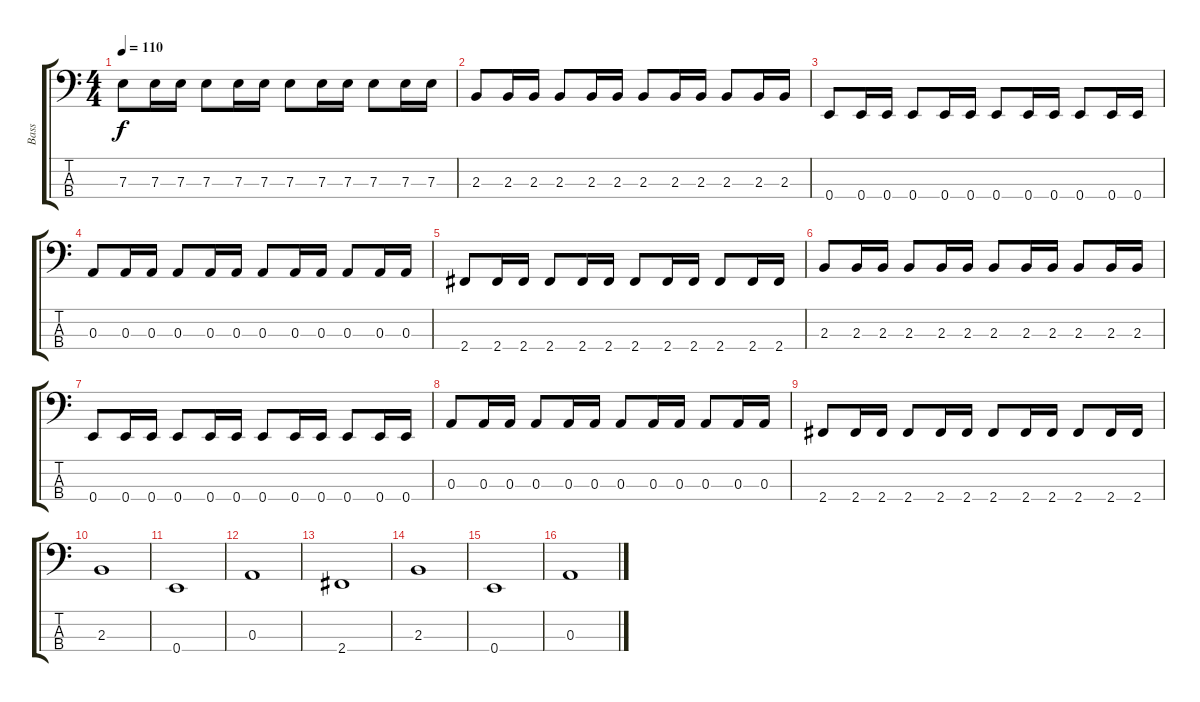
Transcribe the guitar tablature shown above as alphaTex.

\track ("Bass" "Bass") {instrument electricbassfinger}
\staff {score tabs}
\tuning (G2 D2 A1 E1) {hide}
\ts (4 4)
\tempo 110
\clef f4
\ks c
7.3.8{dy f} 7.3.16 7.3.16 7.3.8 7.3.16 7.3.16 7.3.8 7.3.16 7.3.16 7.3.8 7.3.16 7.3.16 |
2.3.8 2.3.16 2.3.16 2.3.8 2.3.16 2.3.16 2.3.8 2.3.16 2.3.16 2.3.8 2.3.16 2.3.16 |
0.4.8 0.4.16 0.4.16 0.4.8 0.4.16 0.4.16 0.4.8 0.4.16 0.4.16 0.4.8 0.4.16 0.4.16 |
0.3.8 0.3.16 0.3.16 0.3.8 0.3.16 0.3.16 0.3.8 0.3.16 0.3.16 0.3.8 0.3.16 0.3.16 |
2.4.8 2.4.16 2.4.16 2.4.8 2.4.16 2.4.16 2.4.8 2.4.16 2.4.16 2.4.8 2.4.16 2.4.16 |
2.3.8 2.3.16 2.3.16 2.3.8 2.3.16 2.3.16 2.3.8 2.3.16 2.3.16 2.3.8 2.3.16 2.3.16 |
0.4.8 0.4.16 0.4.16 0.4.8 0.4.16 0.4.16 0.4.8 0.4.16 0.4.16 0.4.8 0.4.16 0.4.16 |
0.3.8 0.3.16 0.3.16 0.3.8 0.3.16 0.3.16 0.3.8 0.3.16 0.3.16 0.3.8 0.3.16 0.3.16 |
2.4.8 2.4.16 2.4.16 2.4.8 2.4.16 2.4.16 2.4.8 2.4.16 2.4.16 2.4.8 2.4.16 2.4.16 |
2.3.1 |
0.4.1 |
0.3.1 |
2.4.1 |
2.3.1 |
0.4.1 |
0.3.1
